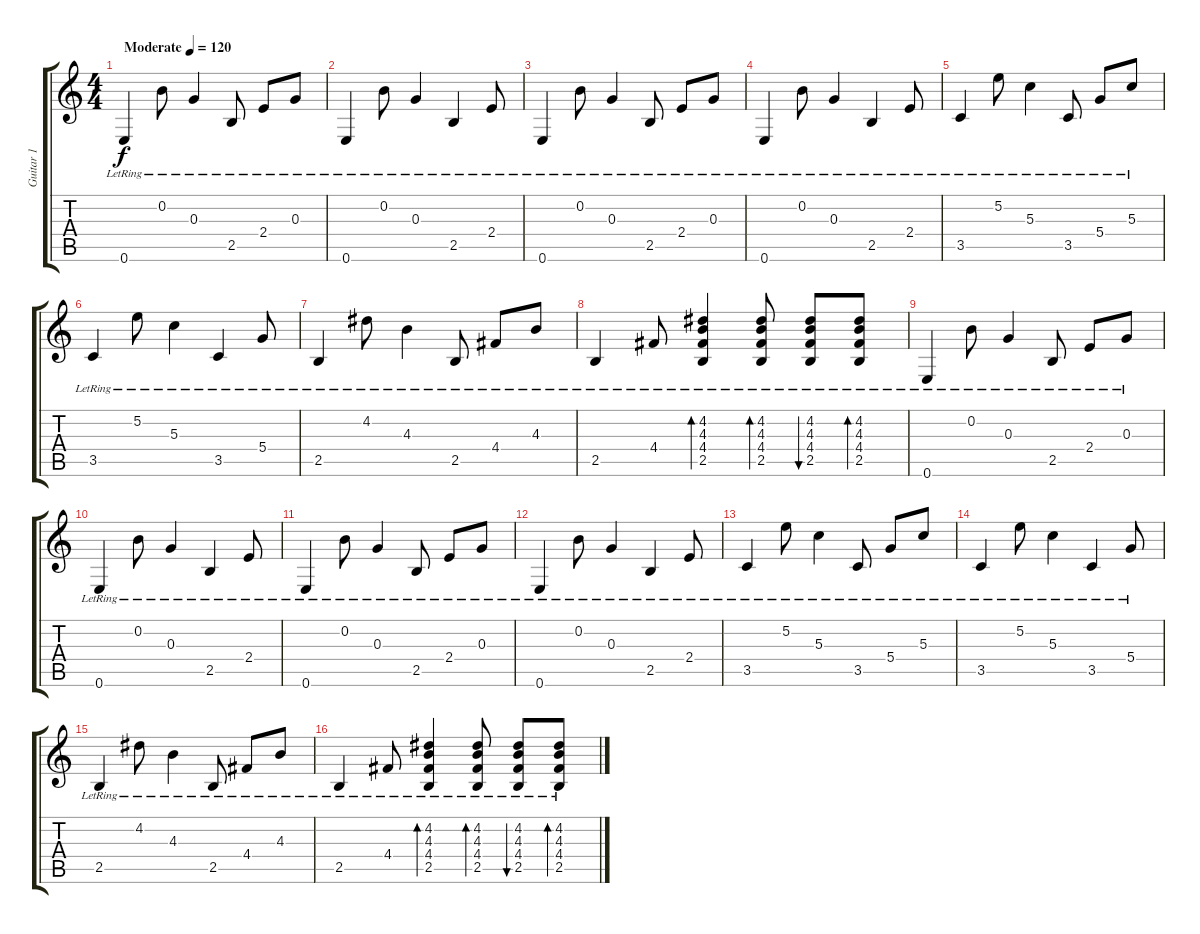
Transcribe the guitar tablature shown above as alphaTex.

\track ("Guitar 1" "Guitar 1") {instrument acousticguitarsteel}
\staff {score tabs}
\tuning (E4 B3 G3 D3 A2 E2) {hide}
\ts (4 4)
\tempo (120 "Moderate")
\clef g2
\ks c
0.6{lr}.4{dy f instrument acousticguitarsteel} 0.2{lr}.8 0.3{lr}.4 2.5{lr}.8 2.4{lr}.8 0.3{lr}.8 |
0.6{lr}.4 0.2{lr}.8 0.3{lr}.4 2.5{lr}.4 2.4{lr}.8 |
0.6{lr}.4 0.2{lr}.8 0.3{lr}.4 2.5{lr}.8 2.4{lr}.8 0.3{lr}.8 |
0.6{lr}.4 0.2{lr}.8 0.3{lr}.4 2.5{lr}.4 2.4{lr}.8 |
3.5{lr}.4 5.2{lr}.8 5.3{lr}.4 3.5{lr}.8 5.4{lr}.8 5.3{lr}.8 |
3.5{lr}.4 5.2{lr}.8 5.3{lr}.4 3.5{lr}.4 5.4{lr}.8 |
2.5{lr}.4 4.2{lr}.8 4.3{lr}.4 2.5{lr}.8 4.4{lr}.8 4.3{lr}.8 |
2.5{lr}.4 4.4{lr}.8 (4.2{lr} 4.3{lr} 4.4{lr} 2.5{lr}).4{bd 60} (4.2{lr} 4.3{lr} 4.4{lr} 2.5{lr}).8{bd 60} (4.2{lr} 4.3{lr} 4.4{lr} 2.5{lr}).8{bu 60} (4.2{lr} 4.3{lr} 4.4{lr} 2.5{lr}).8{bd 60} |
0.6{lr}.4 0.2{lr}.8 0.3{lr}.4 2.5{lr}.8 2.4{lr}.8 0.3{lr}.8 |
0.6{lr}.4 0.2{lr}.8 0.3{lr}.4 2.5{lr}.4 2.4{lr}.8 |
0.6{lr}.4 0.2{lr}.8 0.3{lr}.4 2.5{lr}.8 2.4{lr}.8 0.3{lr}.8 |
0.6{lr}.4 0.2{lr}.8 0.3{lr}.4 2.5{lr}.4 2.4{lr}.8 |
3.5{lr}.4 5.2{lr}.8 5.3{lr}.4 3.5{lr}.8 5.4{lr}.8 5.3{lr}.8 |
3.5{lr}.4 5.2{lr}.8 5.3{lr}.4 3.5{lr}.4 5.4{lr}.8 |
2.5{lr}.4 4.2{lr}.8 4.3{lr}.4 2.5{lr}.8 4.4{lr}.8 4.3{lr}.8 |
2.5{lr}.4 4.4{lr}.8 (4.2{lr} 4.3{lr} 4.4{lr} 2.5{lr}).4{bd 60} (4.2{lr} 4.3{lr} 4.4{lr} 2.5{lr}).8{bd 60} (4.2{lr} 4.3{lr} 4.4{lr} 2.5{lr}).8{bu 60} (4.2{lr} 4.3{lr} 4.4{lr} 2.5{lr}).8{bd 60}
